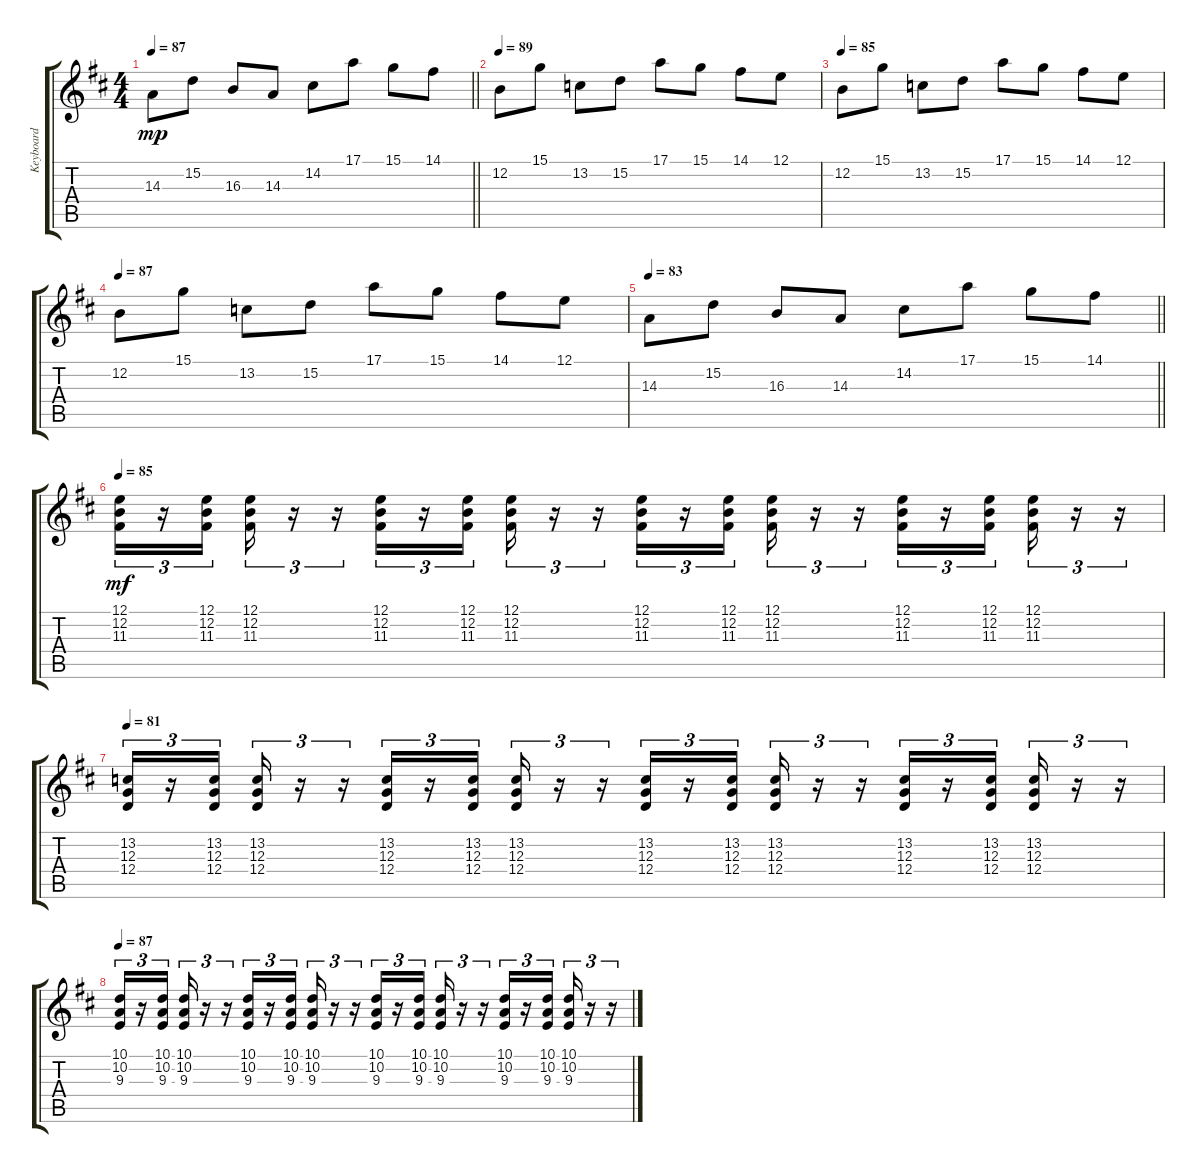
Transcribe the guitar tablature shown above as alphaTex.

\track ("Keyboard" "Keyboard") {instrument drawbarorgan}
\staff {score tabs}
\tuning (E4 B3 G3 D3 A2 E2) {hide}
\ts (4 4)
\tempo 87
\clef g2
\barLineRight lightlight
\ks d
14.3.8{dy mp} 15.2.8 16.3.8 14.3.8 14.2.8 17.1.8 15.1.8 14.1.8 |
\tempo 89
12.2.8 15.1.8 13.2.8 15.2.8 17.1.8 15.1.8 14.1.8 12.1.8 |
\tempo 85
12.2.8 15.1.8 13.2.8 15.2.8 17.1.8 15.1.8 14.1.8 12.1.8 |
\tempo 87
12.2.8 15.1.8 13.2.8 15.2.8 17.1.8 15.1.8 14.1.8 12.1.8 |
\tempo 83
\barLineRight lightlight
14.3.8 15.2.8 16.3.8 14.3.8 14.2.8 17.1.8 15.1.8 14.1.8 |
\tempo 85
(12.1 12.2 11.3).16{tu (3 2) dy mf instrument drawbarorgan} r.16{tu (3 2)} (12.1 12.2 11.3).16{tu (3 2)} (12.1 12.2 11.3).16{tu (3 2)} r.16{tu (3 2)} r.16{tu (3 2)} (12.1 12.2 11.3).16{tu (3 2)} r.16{tu (3 2)} (12.1 12.2 11.3).16{tu (3 2)} (12.1 12.2 11.3).16{tu (3 2)} r.16{tu (3 2)} r.16{tu (3 2)} (12.1 12.2 11.3).16{tu (3 2)} r.16{tu (3 2)} (12.1 12.2 11.3).16{tu (3 2)} (12.1 12.2 11.3).16{tu (3 2)} r.16{tu (3 2)} r.16{tu (3 2)} (12.1 12.2 11.3).16{tu (3 2)} r.16{tu (3 2)} (12.1 12.2 11.3).16{tu (3 2)} (12.1 12.2 11.3).16{tu (3 2)} r.16{tu (3 2)} r.16{tu (3 2)} |
\tempo 81
(13.2 12.3 12.4).16{tu (3 2)} r.16{tu (3 2)} (13.2 12.3 12.4).16{tu (3 2)} (13.2 12.3 12.4).16{tu (3 2)} r.16{tu (3 2)} r.16{tu (3 2)} (13.2 12.3 12.4).16{tu (3 2)} r.16{tu (3 2)} (13.2 12.3 12.4).16{tu (3 2)} (13.2 12.3 12.4).16{tu (3 2)} r.16{tu (3 2)} r.16{tu (3 2)} (13.2 12.3 12.4).16{tu (3 2)} r.16{tu (3 2)} (13.2 12.3 12.4).16{tu (3 2)} (13.2 12.3 12.4).16{tu (3 2)} r.16{tu (3 2)} r.16{tu (3 2)} (13.2 12.3 12.4).16{tu (3 2)} r.16{tu (3 2)} (13.2 12.3 12.4).16{tu (3 2)} (13.2 12.3 12.4).16{tu (3 2)} r.16{tu (3 2)} r.16{tu (3 2)} |
\tempo 87
(10.1 10.2 9.3).16{tu (3 2)} r.16{tu (3 2)} (10.1 10.2 9.3).16{tu (3 2)} (10.1 10.2 9.3).16{tu (3 2)} r.16{tu (3 2)} r.16{tu (3 2)} (10.1 10.2 9.3).16{tu (3 2)} r.16{tu (3 2)} (10.1 10.2 9.3).16{tu (3 2)} (10.1 10.2 9.3).16{tu (3 2)} r.16{tu (3 2)} r.16{tu (3 2)} (10.1 10.2 9.3).16{tu (3 2)} r.16{tu (3 2)} (10.1 10.2 9.3).16{tu (3 2)} (10.1 10.2 9.3).16{tu (3 2)} r.16{tu (3 2)} r.16{tu (3 2)} (10.1 10.2 9.3).16{tu (3 2)} r.16{tu (3 2)} (10.1 10.2 9.3).16{tu (3 2)} (10.1 10.2 9.3).16{tu (3 2)} r.16{tu (3 2)} r.16{tu (3 2)}
